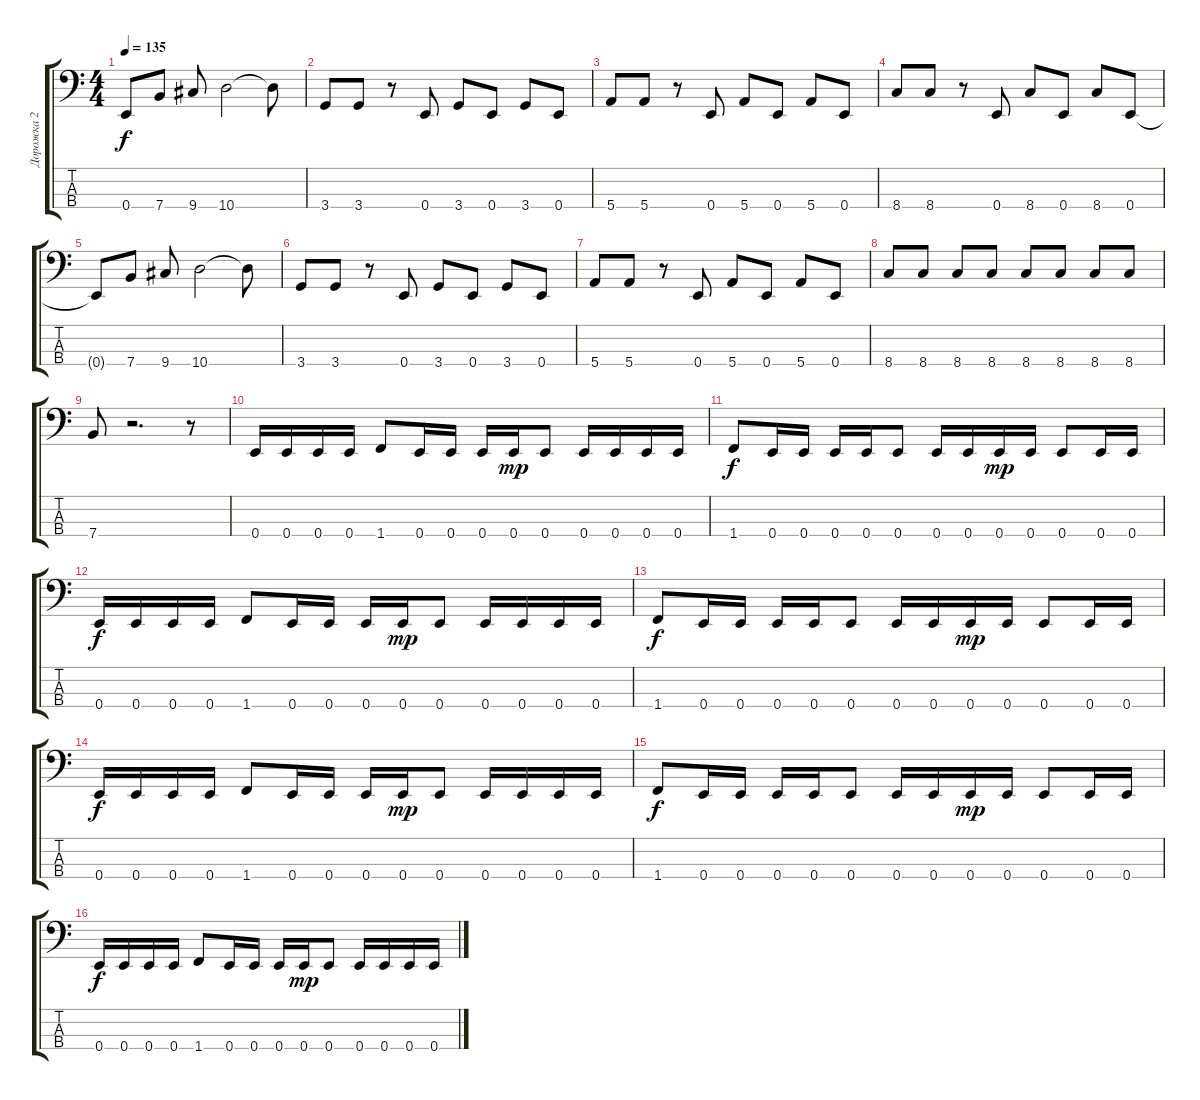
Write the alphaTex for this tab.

\track ("Дорожка 2" "Дорожка 2") {instrument electricbasspick}
\staff {score tabs}
\tuning (G2 D2 A1 E1) {hide}
\ts (4 4)
\tempo 135
\clef f4
\ks c
0.4{t}.8{dy f} 7.4.8 9.4.8 10.4.2 10.4{t}.8 |
3.4.8 3.4.8 r.8 0.4.8 3.4.8 0.4.8 3.4.8 0.4.8 |
5.4.8 5.4.8 r.8 0.4.8 5.4.8 0.4.8 5.4.8 0.4.8 |
8.4.8 8.4.8 r.8 0.4.8 8.4.8 0.4.8 8.4.8 0.4.8 |
0.4{t}.8 7.4.8 9.4.8 10.4.2 10.4{t}.8 |
3.4.8 3.4.8 r.8 0.4.8 3.4.8 0.4.8 3.4.8 0.4.8 |
5.4.8 5.4.8 r.8 0.4.8 5.4.8 0.4.8 5.4.8 0.4.8 |
8.4.8 8.4.8 8.4.8 8.4.8 8.4.8 8.4.8 8.4.8 8.4.8 |
7.4.8 r.2{d} r.8 |
0.4.16 0.4.16 0.4.16 0.4.16 1.4.8 0.4.16 0.4.16 0.4.16 0.4.16{dy mp} 0.4.8 0.4.16 0.4.16 0.4.16 0.4.16 |
1.4.8{dy f} 0.4.16 0.4.16 0.4.16 0.4.16 0.4.8 0.4.16 0.4.16 0.4.16{dy mp} 0.4.16 0.4.8 0.4.16 0.4.16 |
0.4.16{dy f} 0.4.16 0.4.16 0.4.16 1.4.8 0.4.16 0.4.16 0.4.16 0.4.16{dy mp} 0.4.8 0.4.16 0.4.16 0.4.16 0.4.16 |
1.4.8{dy f} 0.4.16 0.4.16 0.4.16 0.4.16 0.4.8 0.4.16 0.4.16 0.4.16{dy mp} 0.4.16 0.4.8 0.4.16 0.4.16 |
0.4.16{dy f} 0.4.16 0.4.16 0.4.16 1.4.8 0.4.16 0.4.16 0.4.16 0.4.16{dy mp} 0.4.8 0.4.16 0.4.16 0.4.16 0.4.16 |
1.4.8{dy f} 0.4.16 0.4.16 0.4.16 0.4.16 0.4.8 0.4.16 0.4.16 0.4.16{dy mp} 0.4.16 0.4.8 0.4.16 0.4.16 |
0.4.16{dy f} 0.4.16 0.4.16 0.4.16 1.4.8 0.4.16 0.4.16 0.4.16 0.4.16{dy mp} 0.4.8 0.4.16 0.4.16 0.4.16 0.4.16
